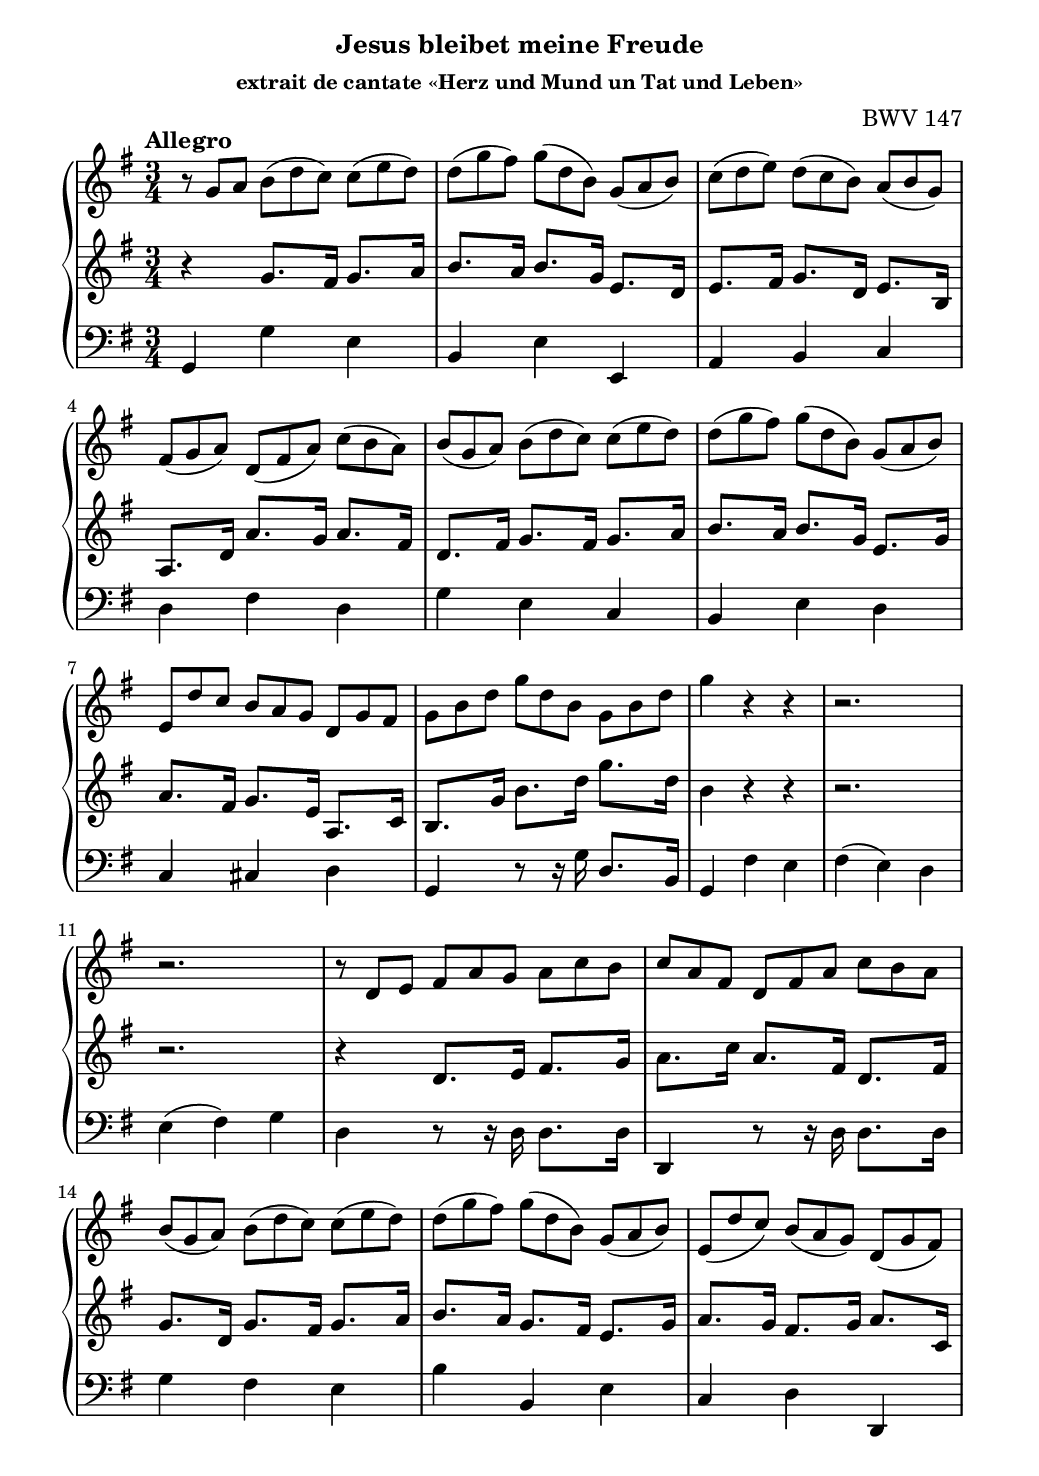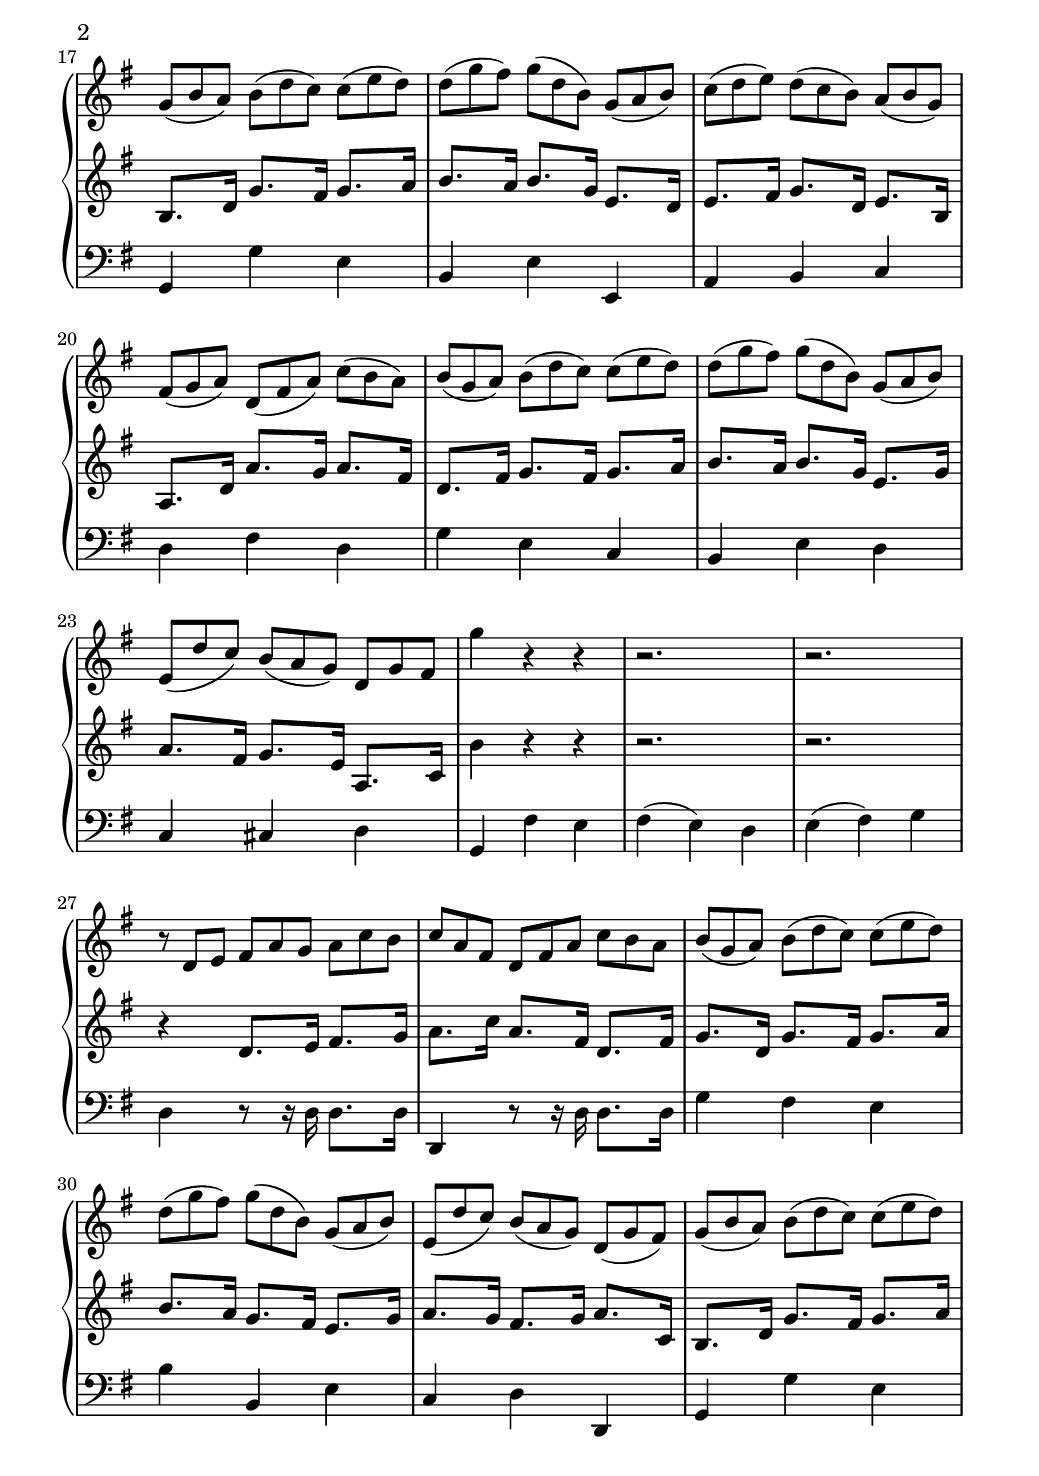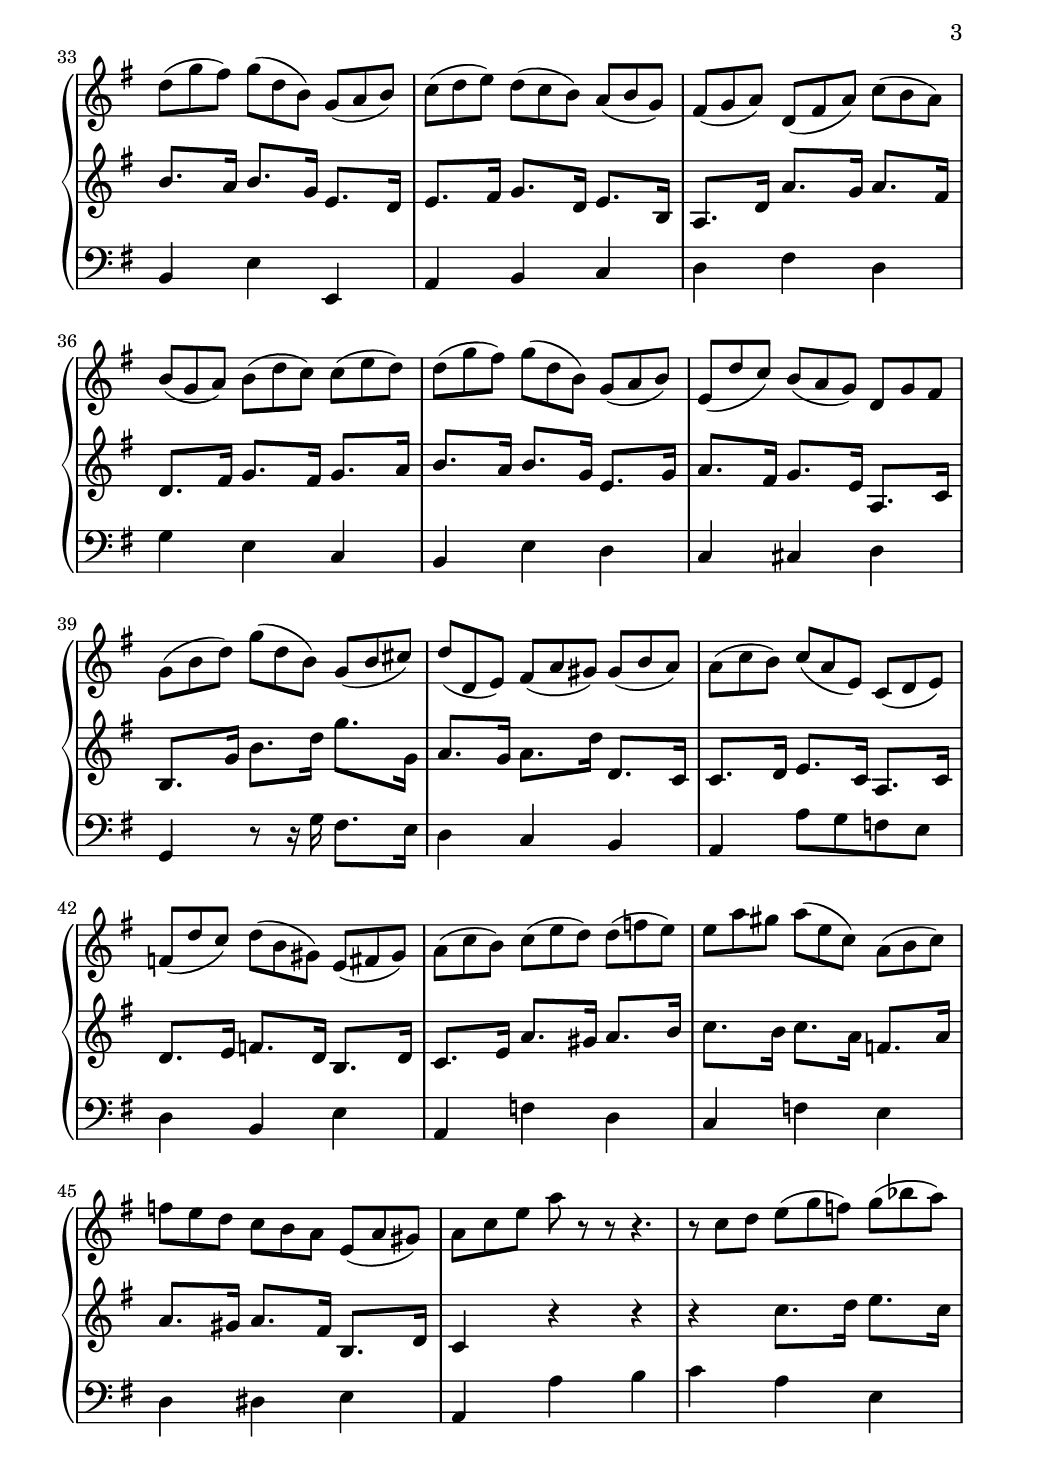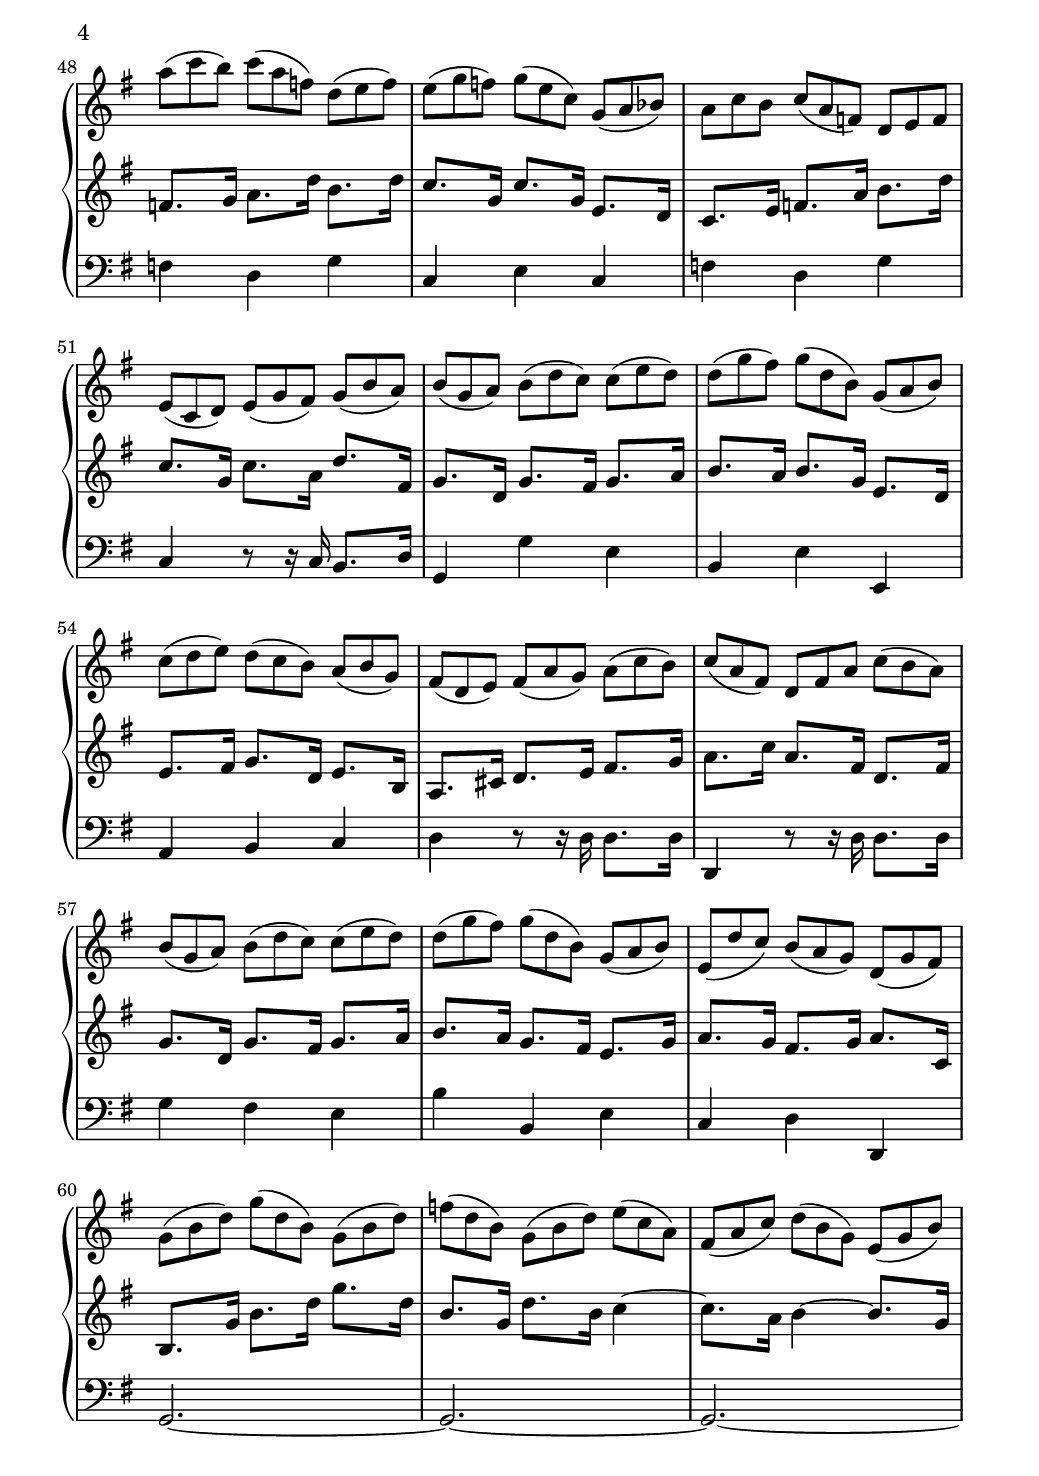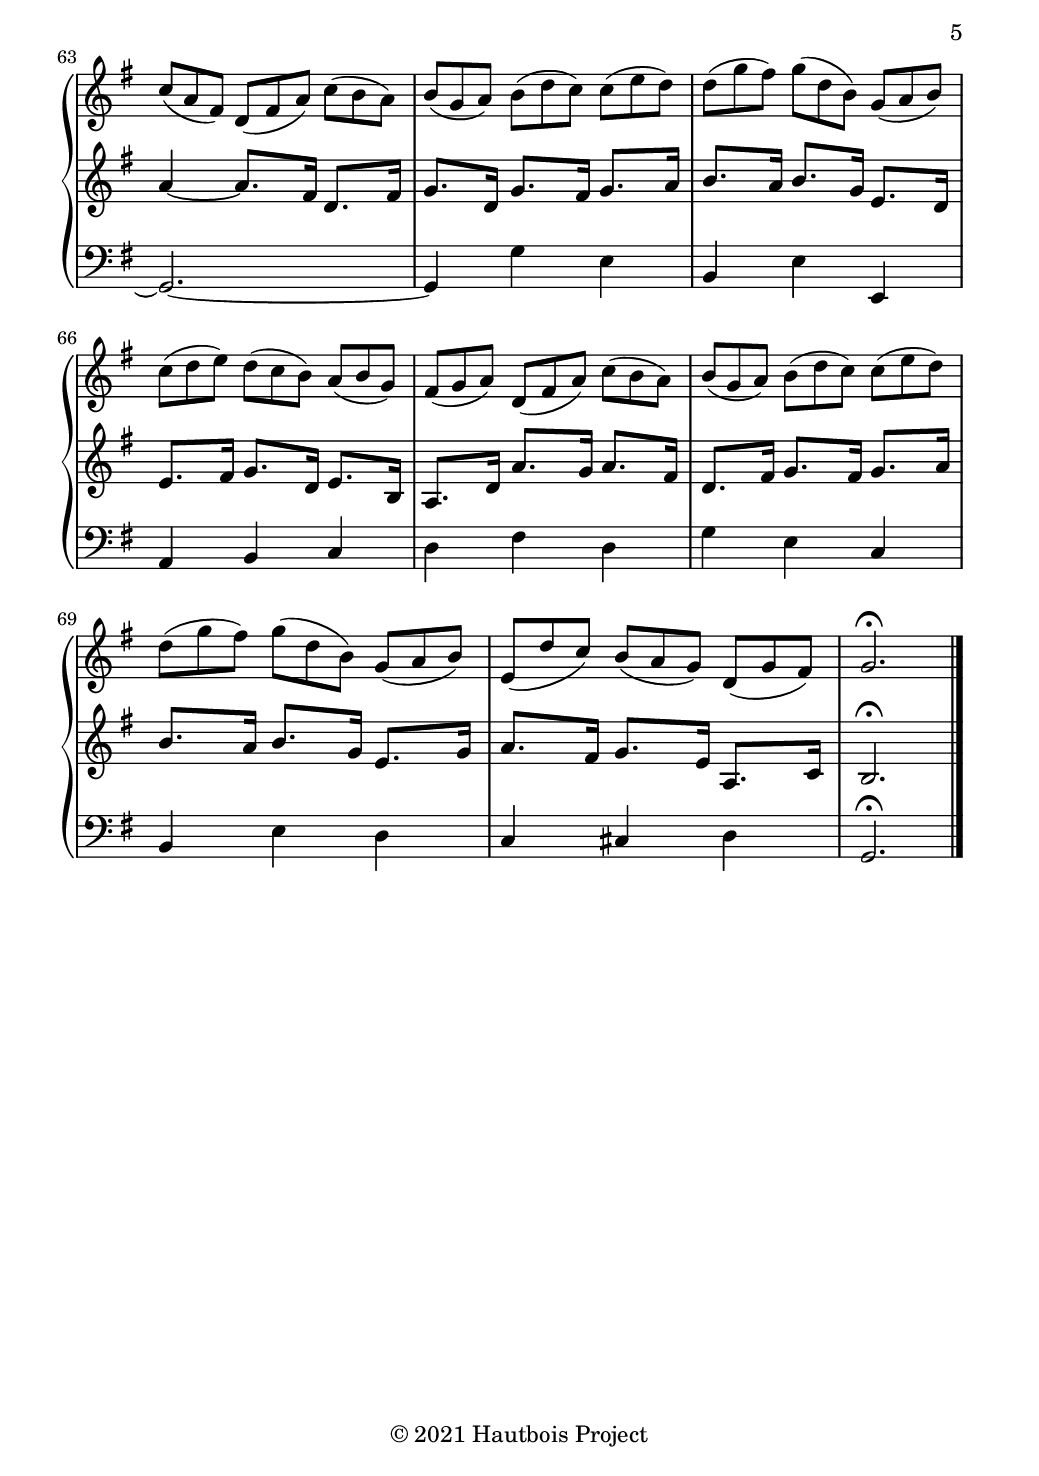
\version "2.22.1"
%% Generated by lilypond-book
%% Options: [exampleindent=10.16\mm,indent=0\mm,line-width=14.5\cm,noragged-right,papersize=a5,quote]
%\include "lilypond-book-preamble.ly"
\include "italiano.ly"

%****************************************************************
% Start cut-&-pastable-section

%****************************************************************

\paper {
  % Set paper
  #(set-paper-size "b5")
  indent = 0\mm
  line-width = 15.4\cm
  ragged-right = ##f
  line-width = #(- line-width (* mm 3.000000) (* mm 1))
}

\layout {
  
}

%*****************************************
%  Set Header
%*****************************************
\header {
  subtitle = "Jesus bleibet meine Freude"
  subsubtitle = "extrait de cantate «Herz und Mund un Tat und Leben»"
  arranger = "BWV 147"
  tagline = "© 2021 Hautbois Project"
}

%*****************************************
% Start Voice
% Write the voices here
%*****************************************
MyMeter = \time 3/4
MyTempo = \tempo "Allegro"
MyKey = \key sol \major
PieceName = "Chorale"

ViolinI = \relative sol' {
  \omit TupletBracket
  \omit TupletNumber
  % bar 1 - 4
  \times 2/3 {r8 sol8 la8} \times 2/3 {si8( re8 do8)} \times 2/3 {do8( mi8 re8)}
  \times 2/3 {re8( sol8 fad8)} \times 2/3 {sol8( re8 si8)} \times 2/3 {sol8( la8 si8)}
  \times 2/3 {do8( re8 mi8)} \times 2/3 {re8( do8 si8)} \times 2/3 {la8( si8 sol8)}
  \times 2/3 {fad8( sol8 la8)} \times 2/3 { re,8( fad8 la8)} \times 2/3 {do8( si8 la8)}
  
  % bar 5 - 8
  \times 2/3 {si8( sol8 la8)} \times 2/3 {si8( re8 do8)} \times 2/3 {do8( mi8 re8)} 
  \times 2/3 {re8( sol8 fad8)} \times 2/3 {sol8( re8 si8)} \times 2/3 {sol8( la8 si8)}
  \times 2/3 {mi,8 re'8 do8} \times 2/3 {si8 la8 sol8} \times 2/3 {re8 sol8 fad8} 
  \times 2/3 {sol8 si8 re8} \times 2/3 {sol8 re8 si8} \times 2/3 {sol8 si8 re8} 
  
  % bar 9 - 11
  sol4 r4 r4 
  r2.
  r2.
  
  % bar 12 - 15
  \times 2/3 {r8 re,8 mi8} \times 2/3 {fad8 la8 sol8} \times 2/3 {la8 do8 si8}
  \times 2/3 {do8 la8 fad8} \times 2/3 {re8 fad8 la8} \times 2/3 {do8 si8 la8}
  \times 2/3 {si8( sol8 la8)} \times 2/3 {si8( re8 do8)} \times 2/3 {do8( mi8 re8)} 
  \times 2/3 {re8( sol8 fad8)} \times 2/3 {sol8( re8 si8)} \times 2/3 {sol8( la8 si8)} 
  
  % bar 16 - 19
  \times 2/3 {mi,8( re'8 do8)} \times 2/3 {si8( la8 sol8)} \times 2/3 {re8( sol8 fad8)} 
  \times 2/3 {sol8( si8 la8)} \times 2/3 {si8( re8 do8)} \times 2/3 {do8( mi8 re8)} 
  \times 2/3 {re8( sol8 fad8)} \times 2/3 {sol8( re8 si8)} \times 2/3 {sol8( la8 si8)} 
  \times 2/3 {do8( re8 mi8)} \times 2/3 {re8( do8 si8)} \times 2/3 {la8( si8 sol8)} 
  
  % bar 20 - 23
  \times 2/3 {fad8( sol8 la8)} \times 2/3 {re,8( fad8 la8)} \times 2/3 {do8( si8 la8)} 
  \times 2/3 {si8( sol8 la8)} \times 2/3 {si8( re8 do8)} \times 2/3 {do8( mi8 re8)} 
  \times 2/3 {re8( sol8 fad8)} \times 2/3 {sol8( re8 si8)} \times 2/3 {sol8( la8 si8)} 
  \times 2/3 {mi,8( re'8 do8)} \times 2/3 {si8( la8 sol8)} \times 2/3 {re8 sol8 fad8} 
  
  % bar 24 - 26
  sol'4 r4 r4 
  r2. 
  r2.
  
  % bar 24 - 27
  \times 2/3 { r8 re,8 mi8} \times 2/3 {fad8 la8 sol8} \times 2/3 {la8 do8 si8} 
  \times 2/3 {do8 la8 fad8} \times 2/3 {re8 fad8 la8} \times 2/3 {do8 si8 la8} 
  \times 2/3 {si8( sol8 la8)} \times 2/3 {si8( re8 do8)} \times 2/3 {do8( mi8 re8)} 
  \times 2/3 {re8( sol8 fad8)} \times 2/3 {sol8( re8 si8)} \times 2/3 {sol8( la8 si8)} 
  
  % bar 28 - 31
  \times 2/3 {mi,8( re'8 do8)} \times 2/3 {si8( la8 sol8)} \times 2/3 {re8( sol8 fad8)} 
  \times 2/3 {sol8( si8 la8)} \times 2/3 {si8( re8 do8)} \times 2/3 {do8( mi8 re8)} 
  \times 2/3 {re8( sol8 fad8)} \times 2/3 {sol8( re8 si8)} \times 2/3 {sol8( la8 si8)} 
  \times 2/3 {do8( re8 mi8)} \times 2/3 {re8( do8 si8)} \times 2/3 {la8( si8 sol8)} 
  
  % bar 32 - 35
  \times 2/3 {fad8( sol8 la8)} \times 2/3 {re,8( fad8 la8)} \times 2/3 {do8( si8 la8)}
  \times 2/3 {si8( sol8 la8)} \times 2/3 {si8( re8 do8)} \times 2/3 {do8( mi8 re8)} 
  \times 2/3 {re8( sol8 fad8)} \times 2/3 {sol8( re8 si8)} \times 2/3 {sol8( la8 si8)} 
  \times 2/3 {mi,8( re'8 do8)} \times 2/3 {si8( la8 sol8)} \times 2/3 {re8 sol8 fad8} 
  
  % bar 36 - 39
  \times 2/3 {sol8( si8 re8)} \times 2/3 {sol8( re8 si8)} \times 2/3 {sol8( si8 dod8)} 
  \times 2/3 {re8( re,8 mi8)} \times 2/3 {fad8( la8 sold8)} \times 2/3 {sold8( si8 la8)} 
  \times 2/3 {la8( do8 si8)} \times 2/3 {do8( la8 mi8)} \times 2/3 {do8( re8 mi8)} 
  \times 2/3 {fa8( re'8 do8)} \times 2/3 {re8( si8 sold8)} \times 2/3 {mi8( fad8 sold8)} 
  
  % bar 40 - 43
  \times 2/3 {la8( do8 si8)} \times 2/3 {do8( mi8 re8)} \times 2/3 {re8( fa8 mi8)} 
  \times 2/3 {mi8 la8 sold8} \times 2/3 {la8( mi8 do8)} \times 2/3 {la8( si8 do8)} 
  \times 2/3 {fa8 mi8 re8} \times 2/3 {do8 si8 la8} \times 2/3 {mi8( la8 sold8)} 
  \times 2/3 {la8 do8 mi8} \times 2/3 {la8 r8 r8} \times 2/3 { r4.} 
  
  % bar 44 - 47
  \times 2/3 { r8 do,8 re8} \times 2/3 {mi8( sol8 fa8)} \times 2/3 {sol8( sib8 la8)} 
  \times 2/3 {la8( do8 si8)} \times 2/3 {do8( la8 fa8)} \times 2/3 {re8( mi8 fa8)} 
  \times 2/3 {mi8( sol8 fa8)} \times 2/3 {sol8( mi8 do8)} \times 2/3 {sol8( la8 sib8)} 
  \times 2/3 {la8 do8 si8} \times 2/3 {do8( la8 fa8)} \times 2/3 {re8 mi8 fa8} 
  
  % bar 48 - 31
  \times 2/3 {mi8( do8 re8)} \times 2/3 {mi8( sol8 fad8)} \times 2/3 {sol8( si8 la8)} 
  \times 2/3 {si8( sol8 la8)} \times 2/3 {si8( re8 do8)} \times 2/3 {do8( mi8 re8)} 
  \times 2/3 {re8( sol8 fad8)} \times 2/3 {sol8( re8 si8)} \times 2/3 {sol8( la8 si8)} 
  \times 2/3 {do8( re8 mi8)} \times 2/3 {re8( do8 si8)} \times 2/3 {la8( si8 sol8)} 
  
  % bar 32 - 35
  \times 2/3 {fad8( re8 mi8)} \times 2/3 {fad8( la8 sol8)} \times 2/3 {la8( do8 si8)} 
  \times 2/3 {do8( la8 fad8)} \times 2/3 {re8 fad8 la8} \times 2/3 {do8( si8 la8)} 
  \times 2/3 {si8( sol8 la8)} \times 2/3 {si8( re8 do8)} \times 2/3 {do8( mi8 re8)} 
  \times 2/3 {re8( sol8 fad8)} \times 2/3 {sol8( re8 si8)} \times 2/3 {sol8( la8 si8)} 
  
  % bar 36 - 39
  \times 2/3 {mi,8( re'8 do8)} \times 2/3 {si8( la8 sol8)} \times 2/3 {re8( sol8 fad8)} 
  \times 2/3 {sol8( si8 re8)} \times 2/3 {sol8( re8 si8)} \times 2/3 {sol8( si8 re8)} 
  \times 2/3 {fa8( re8 si8)} \times 2/3 {sol8( si8 re8)} \times 2/3 {mi8( do8 la8)} 
  \times 2/3 {fad8( la8 do8)} \times 2/3 {re8( si8 sol8)} \times 2/3 {mi8( sol8 si8)} 
  
  % bar 40 - 43 
  \times 2/3 {do8( la8 fad8)} \times 2/3 {re8( fad8 la8)} \times 2/3 {do8( si8 la8)} 
  \times 2/3 {si8( sol8 la8)} \times 2/3 {si8( re8 do8)} \times 2/3 {do8( mi8 re8)} 
  \times 2/3 {re8( sol8 fad8)} \times 2/3 {sol8( re8 si8)} \times 2/3 {sol8( la8 si8)} 
  \times 2/3 {do8( re8 mi8)} \times 2/3 {re8( do8 si8)} \times 2/3 {la8( si8 sol8)} 
  
  % bar 44 - 48
  \times 2/3 {fad8( sol8 la8)} \times 2/3 {re,8( fad8 la8)} \times 2/3 {do8( si8 la8)} 
  \times 2/3 {si8( sol8 la8)} \times 2/3 {si8( re8 do8)} \times 2/3 {do8( mi8 re8)} 
  \times 2/3 {re8( sol8 fad8)} \times 2/3 {sol8( re8 si8)} \times 2/3 {sol8( la8 si8)} 
  \times 2/3 {mi,8( re'8 do8)} \times 2/3 {si8( la8 sol8)} \times 2/3 {re8( sol8 fad8)} 
  sol2.\fermata 
  
  \bar "|."
}


ViolinII = \relative sol' { 
  % bar  - 
  r4 sol8. fad16 sol8. la16 
  si8. la16 si8. sol16 mi8. re16 
  mi8. fad16 sol8. re16 mi8. si16 
  la8. re16  la'8. sol16 la8. fad16 
  
  % bar  - 
  re8. fad16 sol8. fad16 sol8. la16 
  si8. la16 si8. sol16 mi8. sol16 
  la8. fad16 sol8. mi16 la,8. do16 
  si8. sol'16 si8. re16 sol8. re16 
  
  % bar  - 
  si4 r4 r4 
  r2.
  r2.
  r4 re,8. mi16 fad8. sol16 
  
  % bar  - 
  la8. do16 la8. fad16 re8. fad16 
  sol8. re16 sol8. fad16 sol8. la16 
  si8. la16 sol8. fad16 mi8. sol16 
  la8. sol16 fad8. sol16 la8. do,16 
  
  % bar  - 
  si8. re16 sol8. fad16 sol8. la16 
  si8. la16 si8. sol16 mi8. re16 
  mi8. fad16 sol8. re16 mi8. si16 
  la8. re16 la'8. sol16 la8. fad16 
  
  % bar  - 
  re8. fad16 sol8. fad16 sol8. la16 
  si8. la16 si8. sol16 mi8. sol16 
  la8. fad16 sol8. mi16 la,8. do16 
  si'4 r4 r4 
  
  % bar  - 
  r2.
  r2.
  r4 re,8. mi16 fad8. sol16 
  la8. do16 la8. fad16 re8. fad16 
  
  % bar  - 
  sol8. re16 sol8. fad16 sol8. la16 
  si8. la16 sol8. fad16 mi8. sol16 
  la8. sol16 fad8. sol16 la8. do,16 
  si8. re16 sol8. fad16 sol8. la16 
  
  % bar  - 
  si8. la16 si8. sol16 mi8. re16 
  mi8. fad16 sol8. re16 mi8. si16 
  la8. re16 la'8. sol16 la8. fad16 
  re8. fad16 sol8. fad16 sol8. la16 
  
  % bar  - 
  si8. la16 si8. sol16 mi8. sol16 
  la8. fad16 sol8. mi16 la,8. do16 
  si8. sol'16 si8. re16 sol8. sol,16 
  la8. sol16 la8. re16 re,8. do16 
  
  % bar  - 
  do8. re16 mi8. do16 la8. do16 
  re8. mi16 fa8. re16 si8. re16 
  do8. mi16 la8. sold16 la8. si16 
  do8. si16 do8. la16 fa8. la16 
  
  % bar  - 
  la8. sold16 la8. fad16 si,8. re16 
  do4 r4 r4 
  r4 do'8. re16 mi8. do16 
  fa,8. sol16 la8. re16 si8. re16 
  
  % bar  - 
  do8. sol16 do8. sol16 mi8. re16 
  do8. mi16 fa8. la16 si8. re16 
  do8. sol16 do8. la16 re8. fad,16 
  sol8. re16 sol8. fad16 sol8. la16 
  
  % bar  - 
  si8. la16 si8. sol16 mi8. re16 
  mi8. fad16 sol8. re16 mi8. si16 
  la8. dod16 re8. mi16 fad8. sol16 
  la8. do16 la8. fad16 re8. fad16 
  
  % bar  - 
  sol8. re16 sol8. fad16 sol8. la16 
  si8. la16 sol8. fad16 mi8. sol16 
  la8. sol16 fad8. sol16 la8. do,16 
  si8. sol'16 si8. re16 sol8. re16 
  
  % bar  - 
  si8. sol16 re'8. si16 do4~
  do8. la16 si4~ si8. sol16 
  la4~ la8. fad16 re8. fad16 
  sol8. re16 sol8. fad16 sol8. la16 
  
  % bar  - 
  si8. la16 si8. sol16 mi8. re16 
  mi8. fad16 sol8. re16 mi8. si16 
  la8. re16 la'8. sol16 la8. fad16 
  re8. fad16 sol8. fad16 sol8. la16 
  
  % bar  - 
  si8. la16 si8. sol16 mi8. sol16 
  la8. fad16 sol8. mi16 la,8. do16
  si2.\fermata 
  
  %\bar "|." 
}

BassoContinuo = \relative sol, {
  % bar  - 
  sol4 sol'4 mi4
  si4 mi4 mi,4
  la4 si4 do4
  re4 fad4 re4

  % bar  -   
  sol4 mi4 do4
  si4 mi4 re4
  do4 dod4 re4
  sol,4 r8 r16 sol'16 re8. si16
  
  % bar  - 
  sol4 fad'4 mi4
  fad4( mi4) re4
  mi4( fad4) sol4
  re4 r8 r16 re16 re8. re16
  
  % bar  - 
  re,4 r8 r16 re'16 re8. re16
  sol4 fad4 mi4
  si'4 si,4 mi4
  do4 re4 re,4
  
  % bar  - 
  sol4 sol'4 mi4
  si4 mi4 mi,4
  la4 si4 do4
  re4 fad4 re4
  
  % bar  - 
  sol4 mi4 do4
  si4 mi4 re4
  do4 dod4 re4
  sol,4 fad'4 mi4
  
  % bar  - 
  fad4( mi4) re4
  mi4( fad4) sol4
  re4 r8 r16 re16 re8. re16
  re,4 r8 r16 re'16 re8. re16
  
  % bar  - 
  sol4 fad4 mi4
  si'4 si,4 mi4
  do4 re4 re,4
  sol4 sol'4 mi4
  
  % bar  - 
  si4 mi4 mi,4
  la4 si4 do4
  re4 fad4 re4
  sol4 mi4 do4
  
  % bar  - 
  si4 mi4 re4
  do4 dod4 re4
  sol,4 r8 r16 sol'16 fad8. mi16
  re4 do4 si4
  
  % bar  - 
  la4 la'8 sol8 fa8 mi8
  re4 si4 mi4
  la,4 fa'4 re4
  do4 fa4 mi4

  % bar  - 
  re4 red4 mi4
  la,4 la'4 si4
  do4 la4 mi4
  fa4 re4 sol4
  
  % bar  - 
  do,4 mi4 do4
  fa4 re4 sol4
  do,4 r8 r16 do16 si8. re16
  sol,4 sol'4 mi4
  
  % bar  - 
  si4 mi4 mi,4
  la4 si4 do4
  re4 r8 r16 re16 re8. re16
  re,4 r8 r16 re'16 re8. re16
  
  % bar  - 
  sol4 fad4 mi4
  si'4 si,4 mi4
  do4 re4 re,4
  sol2.~
  
  % bar  - 
  sol2.~
  sol2.~
  sol2.~
  sol4 sol'4 mi4
  
  % bar  - 
  si4 mi4 mi,4
  la4 si4 do4
  re4 fad4 re4
  sol4 mi4 do4
  
  % bar  - 
  si4 mi4 re4 |
  do4 dod4 re4
  sol,2.\fermata
  %\bar "|."

}


% The score definition
\score {
  \new PianoStaff 
  <<
    \new Staff {
      \clef "treble" 
      \MyTempo
      \MyKey
      \MyMeter
      \ViolinI
    }
    \new Staff {
      \clef "treble" 
      \MyTempo
      \MyKey
      \MyMeter
      \ViolinII
    }
    \new Staff {
      \clef "bass" 
      \MyTempo
      \MyKey
      \MyMeter
      \BassoContinuo
    }
  >>
}

